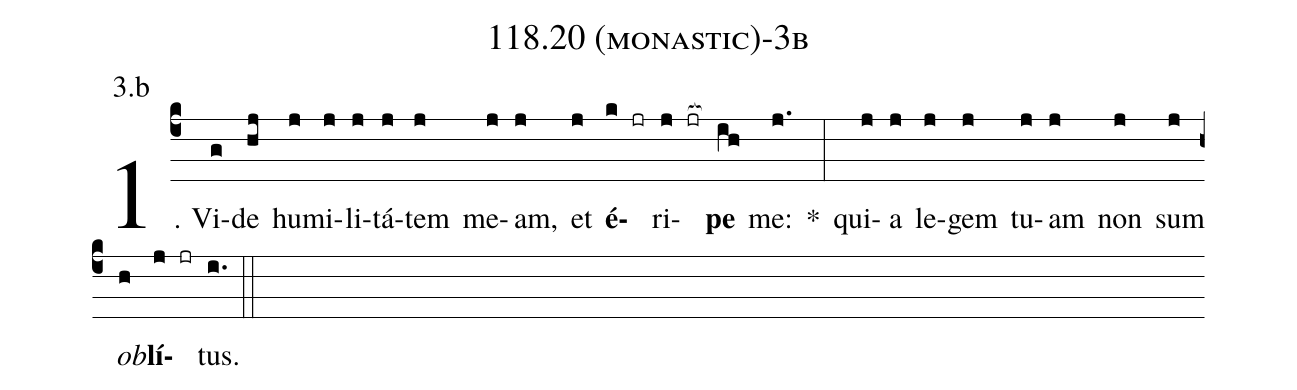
name: 118.20 (monastic)-3b;
annotation: 3.b;
%%
(c4)1. Vi(g)de(hj) hu(j)mi(j)li(j)tá(j)tem(j) me(j)am,(j) et(j) <b>é</b>(k jr)ri(j jr[ocb:1{])<b>pe</b>(ih[ocb:0}]) me:(j.) *(:) qui(j)a(j) le(j)gem(j) tu(j)am(j) non(j) sum(j) <i>ob</i>(h)<b>lí</b>(j jr)tus.(i.) (::)
